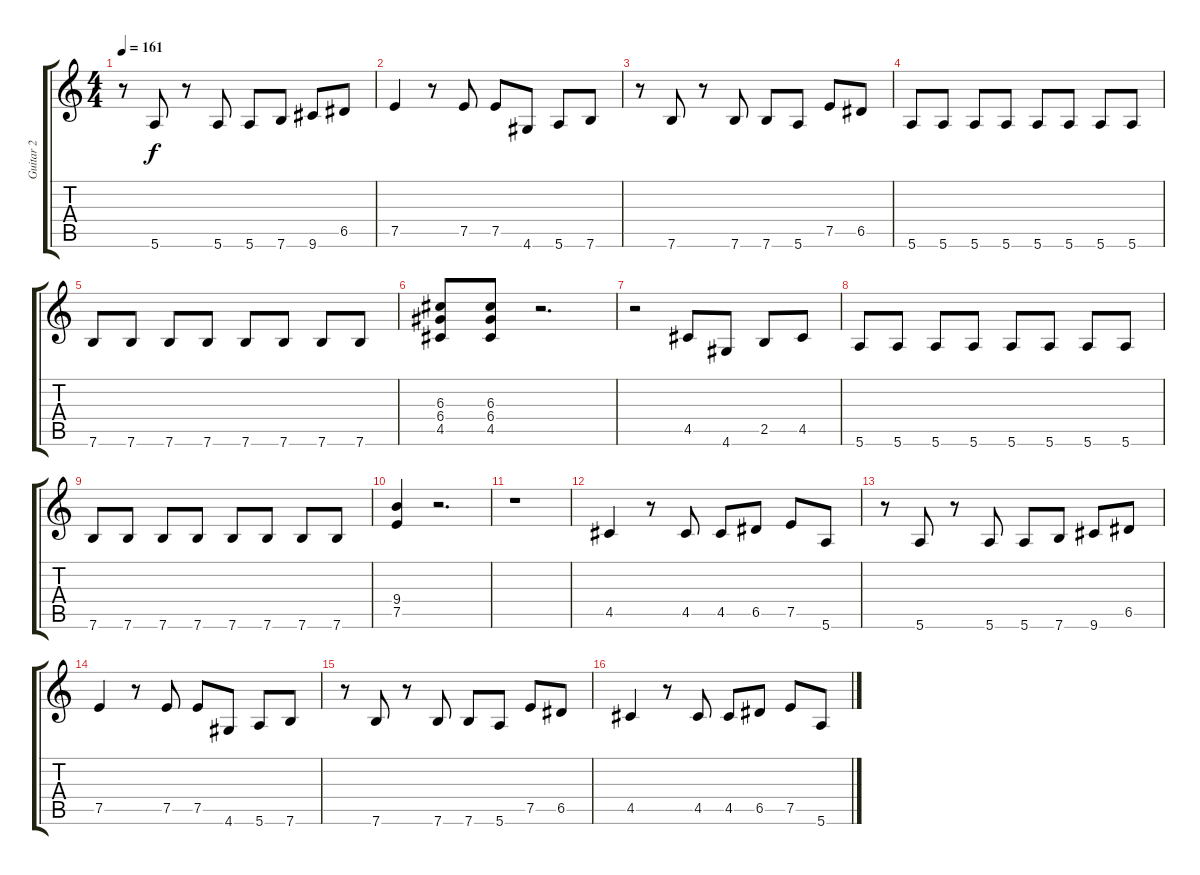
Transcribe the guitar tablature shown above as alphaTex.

\track ("Guitar 2" "Guitar 2") {instrument distortionguitar}
\staff {score tabs}
\tuning (E4 B3 G3 D3 A2 E2) {hide}
\ts (4 4)
\tempo 161
\clef g2
\ks c
r.8{dy f} 5.6.8 r.8 5.6.8 5.6.8 7.6.8 9.6.8 6.5.8 |
7.5.4 r.8 7.5.8 7.5.8 4.6.8 5.6.8 7.6.8 |
r.8 7.6.8 r.8 7.6.8 7.6.8 5.6.8 7.5.8 6.5.8 |
5.6.8 5.6.8 5.6.8 5.6.8 5.6.8 5.6.8 5.6.8 5.6.8 |
7.6.8 7.6.8 7.6.8 7.6.8 7.6.8 7.6.8 7.6.8 7.6.8 |
(6.3 6.4 4.5).8 (6.3 6.4 4.5).8 r.2{d} |
r.2 4.5.8 4.6.8 2.5.8 4.5.8 |
5.6.8 5.6.8 5.6.8 5.6.8 5.6.8 5.6.8 5.6.8 5.6.8 |
7.6.8 7.6.8 7.6.8 7.6.8 7.6.8 7.6.8 7.6.8 7.6.8 |
(9.4 7.5).4 r.2{d} |
r.1 |
4.5.4 r.8 4.5.8 4.5.8 6.5.8 7.5.8 5.6.8 |
r.8 5.6.8 r.8 5.6.8 5.6.8 7.6.8 9.6.8 6.5.8 |
7.5.4 r.8 7.5.8 7.5.8 4.6.8 5.6.8 7.6.8 |
r.8 7.6.8 r.8 7.6.8 7.6.8 5.6.8 7.5.8 6.5.8 |
4.5.4 r.8 4.5.8 4.5.8 6.5.8 7.5.8 5.6.8
